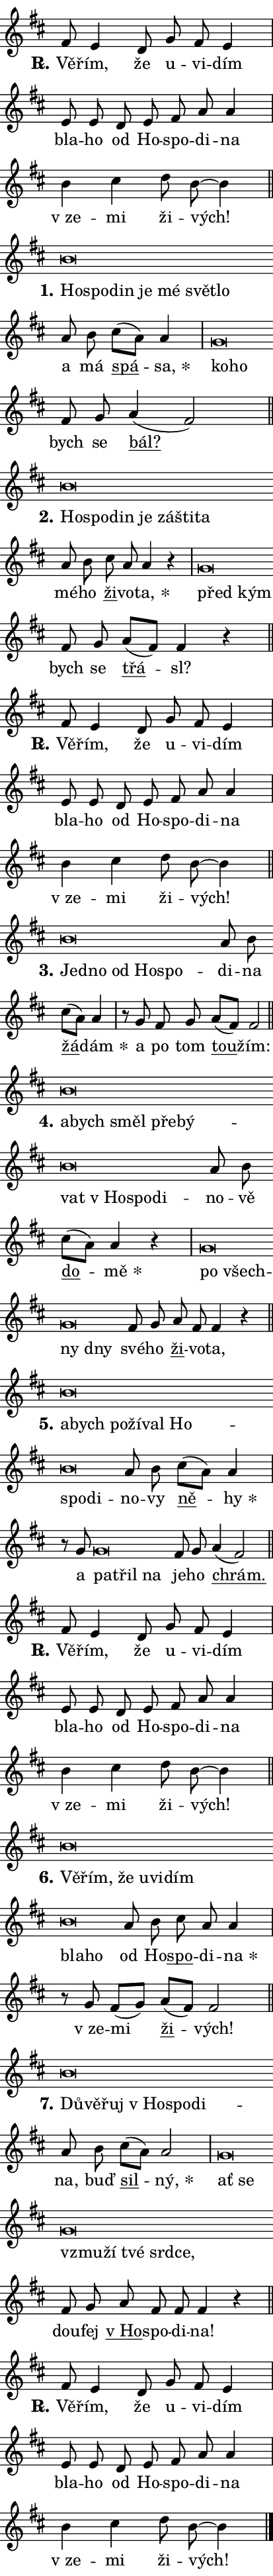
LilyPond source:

\version "2.24.0"
\header { tagline = "" }
\paper {
  indent = 0\cm
  top-margin = 0\cm
  right-margin = 0\cm
  bottom-margin = 0\cm
  left-margin = 0\cm
  paper-width = 7\cm
  page-breaking = #ly:one-page-breaking
  system-system-spacing.basic-distance = #11
  score-system-spacing.basic-distance = #11
  ragged-last = ##f
}


%% Author: Thomas Morley
%% https://lists.gnu.org/archive/html/lilypond-user/2020-05/msg00002.html
#(define (line-position grob)
"Returns position of @var[grob} in current system:
   @code{'start}, if at first time-step
   @code{'end}, if at last time-step
   @code{'middle} otherwise
"
  (let* ((col (ly:item-get-column grob))
         (ln (ly:grob-object col 'left-neighbor))
         (rn (ly:grob-object col 'right-neighbor))
         (col-to-check-left (if (ly:grob? ln) ln col))
         (col-to-check-right (if (ly:grob? rn) rn col))
         (break-dir-left
           (and
             (ly:grob-property col-to-check-left 'non-musical #f)
             (ly:item-break-dir col-to-check-left)))
         (break-dir-right
           (and
             (ly:grob-property col-to-check-right 'non-musical #f)
             (ly:item-break-dir col-to-check-right))))
        (cond ((eqv? 1 break-dir-left) 'start)
              ((eqv? -1 break-dir-right) 'end)
              (else 'middle))))

#(define (tranparent-at-line-position vctor)
  (lambda (grob)
  "Relying on @code{line-position} select the relevant enry from @var{vctor}.
Used to determine transparency,"
    (case (line-position grob)
      ((end) (not (vector-ref vctor 0)))
      ((middle) (not (vector-ref vctor 1)))
      ((start) (not (vector-ref vctor 2))))))

noteHeadBreakVisibility =
#(define-music-function (break-visibility)(vector?)
"Makes @code{NoteHead}s transparent relying on @var{break-visibility}"
#{
  \override NoteHead.transparent =
    #(tranparent-at-line-position break-visibility)
#})

#(define delete-ledgers-for-transparent-note-heads
  (lambda (grob)
    "Reads whether a @code{NoteHead} is transparent.
If so this @code{NoteHead} is removed from @code{'note-heads} from
@var{grob}, which is supposed to be @code{LedgerLineSpanner}.
As a result ledgers are not printed for this @code{NoteHead}"
    (let* ((nhds-array (ly:grob-object grob 'note-heads))
           (nhds-list
             (if (ly:grob-array? nhds-array)
                 (ly:grob-array->list nhds-array)
                 '()))
           ;; Relies on the transparent-property being done before
           ;; Staff.LedgerLineSpanner.after-line-breaking is executed.
           ;; This is fragile ...
           (to-keep
             (remove
               (lambda (nhd)
                 (ly:grob-property nhd 'transparent #f))
               nhds-list)))
      ;; TODO find a better method to iterate over grob-arrays, similiar
      ;; to filter/remove etc for lists
      ;; For now rebuilt from scratch
      (set! (ly:grob-object grob 'note-heads)  '())
      (for-each
        (lambda (nhd)
          (ly:pointer-group-interface::add-grob grob 'note-heads nhd))
        to-keep))))

hideNotes = {
  \noteHeadBreakVisibility #begin-of-line-visible
}
unHideNotes = {
  \noteHeadBreakVisibility #all-visible
}

% work-around for resetting accidentals
% https://lilypond.org/doc/v2.23/Documentation/notation/displaying-rhythms#unmetered-music
cadenzaMeasure = {
  \cadenzaOff
  \partial 1024 s1024
  \cadenzaOn
}

#(define-markup-command (accent layout props text) (markup?)
  "Underline accented syllable"
  (interpret-markup layout props
    #{\markup \override #'(offset . 4.3) \underline { #text }#}))

responsum = \markup \concat {
  "R" \hspace #-1.05 \path #0.1 #'((moveto 0 0.07) (lineto 0.9 0.8)) \hspace #0.05 "."
}

\layout {
    \context {
        \Staff
        \remove "Time_signature_engraver"
        \override LedgerLineSpanner.after-line-breaking = #delete-ledgers-for-transparent-note-heads
    }
    \context {
        \Voice {
            \override NoteHead.output-attributes = #'((class . "notehead"))
            \override Hairpin.height = #0.55
        }
    }
    \context {
        \Lyrics {
            \override StanzaNumber.output-attributes = #'((class . "stanzanumber"))
            \override LyricSpace.minimum-distance = #0.9
            \override LyricText.font-name = #"TeX Gyre Schola"
            \override LyricText.font-size = 1
            \override StanzaNumber.font-name = #"TeX Gyre Schola Bold"
            \override StanzaNumber.font-size = 1
        }
    }
}

% magnetic-lyrics.ily
%
%   written by
%     Jean Abou Samra <jean@abou-samra.fr>
%     Werner Lemberg <wl@gnu.org>
%
%   adapted by
%     Jiri Hon <jiri.hon@gmail.com>
%
% Version 2022-Apr-15

% https://www.mail-archive.com/lilypond-user@gnu.org/msg149350.html

#(define (Left_hyphen_pointer_engraver context)
   "Collect syllable-hyphen-syllable occurrences in lyrics and store
them in properties.  This engraver only looks to the left.  For
example, if the lyrics input is @code{foo -- bar}, it does the
following.

@itemize @bullet
@item
Set the @code{text} property of the @code{LyricHyphen} grob between
@q{foo} and @q{bar} to @code{foo}.

@item
Set the @code{left-hyphen} property of the @code{LyricText} grob with
text @q{foo} to the @code{LyricHyphen} grob between @q{foo} and
@q{bar}.
@end itemize

Use this auxiliary engraver in combination with the
@code{lyric-@/text::@/apply-@/magnetic-@/offset!} hook."
   (let ((hyphen #f)
         (text #f))
     (make-engraver
      (acknowledgers
       ((lyric-syllable-interface engraver grob source-engraver)
        (set! text grob)))
      (end-acknowledgers
       ((lyric-hyphen-interface engraver grob source-engraver)
        ;(when (not (grob::has-interface grob 'lyric-space-interface))
          (set! hyphen grob)));)
      ((stop-translation-timestep engraver)
       (when (and text hyphen)
         (ly:grob-set-object! text 'left-hyphen hyphen))
       (set! text #f)
       (set! hyphen #f)))))

#(define (lyric-text::apply-magnetic-offset! grob)
   "If the space between two syllables is less than the value in
property @code{LyricText@/.details@/.squash-threshold}, move the right
syllable to the left so that it gets concatenated with the left
syllable.

Use this function as a hook for
@code{LyricText@/.after-@/line-@/breaking} if the
@code{Left_@/hyphen_@/pointer_@/engraver} is active."
   (let ((hyphen (ly:grob-object grob 'left-hyphen #f)))
     (when hyphen
       (let ((left-text (ly:spanner-bound hyphen LEFT)))
         (when (grob::has-interface left-text 'lyric-syllable-interface)
           (let* ((common (ly:grob-common-refpoint grob left-text X))
                  (this-x-ext (ly:grob-extent grob common X))
                  (left-x-ext
                   (begin
                     ;; Trigger magnetism for left-text.
                     (ly:grob-property left-text 'after-line-breaking)
                     (ly:grob-extent left-text common X)))
                  ;; `delta` is the gap width between two syllables.
                  (delta (- (interval-start this-x-ext)
                            (interval-end left-x-ext)))
                  (details (ly:grob-property grob 'details))
                  (threshold (assoc-get 'squash-threshold details 0.2)))
             (when (< delta threshold)
               (let* (;; We have to manipulate the input text so that
                      ;; ligatures crossing syllable boundaries are not
                      ;; disabled.  For languages based on the Latin
                      ;; script this is essentially a beautification.
                      ;; However, for non-Western scripts it can be a
                      ;; necessity.
                      (lt (ly:grob-property left-text 'text))
                      (rt (ly:grob-property grob 'text))
                      (is-space (grob::has-interface hyphen 'lyric-space-interface))
                      (space (if is-space " " ""))
                      (space-markup (grob-interpret-markup grob " "))
                      (space-size (interval-length (ly:stencil-extent space-markup X)))
                      (extra-delta (if is-space space-size 0))
                      ;; Append new syllable.
                      (ltrt-space (if (and (string? lt) (string? rt))
                                (string-append lt space rt)
                                (make-concat-markup (list lt space rt))))
                      ;; Right-align `ltrt` to the right side.
                      (ltrt-space-markup (grob-interpret-markup
                               grob
                               (make-translate-markup
                                (cons (interval-length this-x-ext) 0)
                                (make-right-align-markup ltrt-space)))))
                 (begin
                   ;; Don't print `left-text`.
                   (ly:grob-set-property! left-text 'stencil #f)
                   ;; Set text and stencil (which holds all collected
                   ;; syllables so far) and shift it to the left.
                   (ly:grob-set-property! grob 'text ltrt-space)
                   (ly:grob-set-property! grob 'stencil ltrt-space-markup)
                   (ly:grob-translate-axis! grob (- (- delta extra-delta)) X))))))))))


#(define (lyric-hyphen::displace-bounds-first grob)
   ;; Make very sure this callback isn't triggered too early.
   (let ((left (ly:spanner-bound grob LEFT))
         (right (ly:spanner-bound grob RIGHT)))
     (ly:grob-property left 'after-line-breaking)
     (ly:grob-property right 'after-line-breaking)
     (ly:lyric-hyphen::print grob)))

squashThreshold = #0.4

\layout {
  \context {
    \Lyrics
    \consists #Left_hyphen_pointer_engraver
    \override LyricText.after-line-breaking =
      #lyric-text::apply-magnetic-offset!
    \override LyricHyphen.stencil = #lyric-hyphen::displace-bounds-first
    \override LyricText.details.squash-threshold = \squashThreshold
    \override LyricHyphen.minimum-distance = 0
    \override LyricHyphen.minimum-length = \squashThreshold
  }
}

squash = \override LyricText.details.squash-threshold = 9999
unSquash = \override LyricText.details.squash-threshold = \squashThreshold

left = \override LyricText.self-alignment-X = #LEFT
unLeft = \revert LyricText.self-alignment-X

starOffset = #(lambda (grob) 
                (let ((x_offset (ly:self-alignment-interface::aligned-on-x-parent grob)))
                  (if (= x_offset 0) 0 (+ x_offset 1.2))))

star = #(define-music-function (syllable)(string?)
"Append star separator at the end of a syllable"
#{
  \once \override LyricText.X-offset = #starOffset
  \lyricmode { \markup {
    #syllable
    \override #'((font-name . "TeX Gyre Schola Bold")) \hspace #0.2 \lower #0.65 \larger "*"
  } }
#})

starAccent = #(define-music-function (syllable)(string?)
"Append star separator at the end of a syllable and make accent"
#{
  \once \override LyricText.X-offset = #starOffset
  \lyricmode { \markup {
    \accent #syllable
    \override #'((font-name . "TeX Gyre Schola Bold")) \hspace #0.2 \lower #0.65 \larger "*"
  } }
#})

breath = #(define-music-function (syllable)(string?)
"Append breathing indicator at the end of a syllable"
#{
  \lyricmode { \markup { #syllable "+" } }
#})

optionalBreath = #(define-music-function (syllable)(string?)
"Append optional breathing indicator at the end of a syllable"
#{
  \lyricmode { \markup { #syllable "(+)" } }
#})


\score {
    <<
        \new Voice = "melody" { \cadenzaOn \key d \major \relative { fis'8 e4 d8 g fis e4 \cadenzaMeasure \bar "|" e8 e d e \bar "" fis a a4 \cadenzaMeasure \bar "|" b cis d8 b~ b4 \cadenzaMeasure \bar "||" \break } }
        \new Lyrics \lyricsto "melody" { \lyricmode { \set stanza = \responsum
Vě -- řím, že u -- vi -- dím bla -- ho od Ho -- spo -- di -- na "v ze" -- mi ži -- vých! } }
    >>
    \layout {}
}

\score {
    <<
        \new Voice = "melody" { \cadenzaOn \key d \major \relative { b'\breve*1/16 \hideNotes \breve*1/16 \bar "" \breve*1/16 \bar "" \breve*1/16 \bar "" \breve*1/16 \bar "" \breve*1/16 \breve*1/16 \bar "" \unHideNotes a8 b \bar "" cis[( a)] a4 \cadenzaMeasure \bar "|" g\breve*1/16 \hideNotes \breve*1/16 \bar "" \unHideNotes fis8 g \bar "" a4(fis2) \cadenzaMeasure \bar "||" \break } }
        \new Lyrics \lyricsto "melody" { \lyricmode { \set stanza = "1."
\left Ho -- \squash spo -- din je mé svět -- lo \unLeft \unSquash a má \markup \accent spá -- \star sa, \left ko -- \squash ho \unLeft \unSquash bych se \markup \accent bál? } }
    >>
    \layout {}
}

\score {
    <<
        \new Voice = "melody" { \cadenzaOn \key d \major \relative { b'\breve*1/16 \hideNotes \breve*1/16 \bar "" \breve*1/16 \bar "" \breve*1/16 \bar "" \breve*1/16 \bar "" \breve*1/16 \breve*1/16 \bar "" \unHideNotes a8 b \bar "" cis a a4 r \cadenzaMeasure \bar "|" g\breve*1/16 \hideNotes \breve*1/16 \bar "" \unHideNotes fis8 g \bar "" a[(fis)] fis4 r \cadenzaMeasure \bar "||" \break } }
        \new Lyrics \lyricsto "melody" { \lyricmode { \set stanza = "2."
\left Ho -- \squash spo -- din je zá -- šti -- ta \unLeft \unSquash mé -- ho \markup \accent ži -- vo -- \star ta, \left před \squash kým \unLeft \unSquash bych se \markup \accent třá -- sl? } }
    >>
    \layout {}
}

\score {
    <<
        \new Voice = "melody" { \cadenzaOn \key d \major \relative { fis'8 e4 d8 g fis e4 \cadenzaMeasure \bar "|" e8 e d e \bar "" fis a a4 \cadenzaMeasure \bar "|" b cis d8 b~ b4 \cadenzaMeasure \bar "||" \break } }
        \new Lyrics \lyricsto "melody" { \lyricmode { \set stanza = \responsum
Vě -- řím, že u -- vi -- dím bla -- ho od Ho -- spo -- di -- na "v ze" -- mi ži -- vých! } }
    >>
    \layout {}
}

\score {
    <<
        \new Voice = "melody" { \cadenzaOn \key d \major \relative { b'\breve*1/16 \hideNotes \breve*1/16 \bar "" \breve*1/16 \bar "" \breve*1/16 \breve*1/16 \bar "" \unHideNotes a8 b \bar "" cis[( a)] a4 \cadenzaMeasure \bar "|" r8 g8 fis8 g \bar "" a[(fis)] fis2 \cadenzaMeasure \bar "||" \break } }
        \new Lyrics \lyricsto "melody" { \lyricmode { \set stanza = "3."
\left Jed -- \squash no od Ho -- spo -- \unLeft \unSquash di -- na \markup \accent žá -- \star dám a po tom \markup \accent tou -- žím: } }
    >>
    \layout {}
}

\score {
    <<
        \new Voice = "melody" { \cadenzaOn \key d \major \relative { b'\breve*1/16 \hideNotes \breve*1/16 \bar "" \breve*1/16 \bar "" \breve*1/16 \bar "" \breve*1/16 \bar "" \breve*1/16 \bar "" \breve*1/16 \bar "" \breve*1/16 \breve*1/16 \bar "" \unHideNotes a8 b \bar "" cis[( a)] a4 r \cadenzaMeasure \bar "|" g\breve*1/16 \hideNotes \breve*1/16 \bar "" \breve*1/16 \breve*1/16 \bar "" \unHideNotes fis8 g \bar "" a fis fis4 r \cadenzaMeasure \bar "||" \break } }
        \new Lyrics \lyricsto "melody" { \lyricmode { \set stanza = "4."
\left a -- \squash bych směl pře -- bý -- vat "v Ho" -- spo -- di -- \unLeft \unSquash no -- vě \markup \accent do -- \star mě \left po \squash všech -- ny dny \unLeft \unSquash své -- ho \markup \accent ži -- vo -- ta, } }
    >>
    \layout {}
}

\score {
    <<
        \new Voice = "melody" { \cadenzaOn \key d \major \relative { b'\breve*1/16 \hideNotes \breve*1/16 \bar "" \breve*1/16 \bar "" \breve*1/16 \bar "" \breve*1/16 \bar "" \breve*1/16 \bar "" \breve*1/16 \breve*1/16 \bar "" \unHideNotes a8 b \bar "" cis[( a)] a4 \cadenzaMeasure \bar "|" r8 g8 g\breve*1/16 \hideNotes \breve*1/16 \breve*1/16 \bar "" \unHideNotes fis8 g \bar "" a4(fis2) \cadenzaMeasure \bar "||" \break } }
        \new Lyrics \lyricsto "melody" { \lyricmode { \set stanza = "5."
\left a -- \squash bych po -- ží -- val Ho -- spo -- di -- \unLeft \unSquash no -- vy \markup \accent ně -- \star hy a \left pa -- \squash třil na \unLeft \unSquash je -- ho \markup \accent chrám. } }
    >>
    \layout {}
}

\score {
    <<
        \new Voice = "melody" { \cadenzaOn \key d \major \relative { fis'8 e4 d8 g fis e4 \cadenzaMeasure \bar "|" e8 e d e \bar "" fis a a4 \cadenzaMeasure \bar "|" b cis d8 b~ b4 \cadenzaMeasure \bar "||" \break } }
        \new Lyrics \lyricsto "melody" { \lyricmode { \set stanza = \responsum
Vě -- řím, že u -- vi -- dím bla -- ho od Ho -- spo -- di -- na "v ze" -- mi ži -- vých! } }
    >>
    \layout {}
}

\score {
    <<
        \new Voice = "melody" { \cadenzaOn \key d \major \relative { b'\breve*1/16 \hideNotes \breve*1/16 \bar "" \breve*1/16 \bar "" \breve*1/16 \bar "" \breve*1/16 \bar "" \breve*1/16 \bar "" \breve*1/16 \breve*1/16 \bar "" \unHideNotes a8 b \bar "" cis a a4 \cadenzaMeasure \bar "|" r8 g8 fis8[( g)] \bar "" a[( fis)] fis2 \cadenzaMeasure \bar "||" \break } }
        \new Lyrics \lyricsto "melody" { \lyricmode { \set stanza = "6."
\left Vě -- \squash řím, že u -- vi -- dím bla -- ho \unLeft \unSquash od Ho -- \markup \accent spo -- di -- \star na "v ze" -- mi \markup \accent ži -- vých! } }
    >>
    \layout {}
}

\score {
    <<
        \new Voice = "melody" { \cadenzaOn \key d \major \relative { b'\breve*1/16 \hideNotes \breve*1/16 \bar "" \breve*1/16 \bar "" \breve*1/16 \bar "" \breve*1/16 \breve*1/16 \bar "" \unHideNotes a8 b \bar "" cis[( a)] a2 \cadenzaMeasure \bar "|" g\breve*1/16 \hideNotes \breve*1/16 \bar "" \breve*1/16 \bar "" \breve*1/16 \bar "" \breve*1/16 \bar "" \breve*1/16 \breve*1/16 \bar "" \unHideNotes fis8 g \bar "" a fis fis fis4 r \cadenzaMeasure \bar "||" \break } }
        \new Lyrics \lyricsto "melody" { \lyricmode { \set stanza = "7."
\left Dů -- \squash vě -- řuj "v Ho" -- spo -- di -- \unLeft \unSquash na, buď \markup \accent sil -- \star ný, \left ať \squash se vzmu -- ží tvé srd -- ce, \unLeft \unSquash dou -- fej \markup \accent "v Ho" -- spo -- di -- na! } }
    >>
    \layout {}
}

\score {
    <<
        \new Voice = "melody" { \cadenzaOn \key d \major \relative { fis'8 e4 d8 g fis e4 \cadenzaMeasure \bar "|" e8 e d e \bar "" fis a a4 \cadenzaMeasure \bar "|" b cis d8 b~ b4 \cadenzaMeasure \bar "||" \break } \bar "|." }
        \new Lyrics \lyricsto "melody" { \lyricmode { \set stanza = \responsum
Vě -- řím, že u -- vi -- dím bla -- ho od Ho -- spo -- di -- na "v ze" -- mi ži -- vých! } }
    >>
    \layout {}
}
